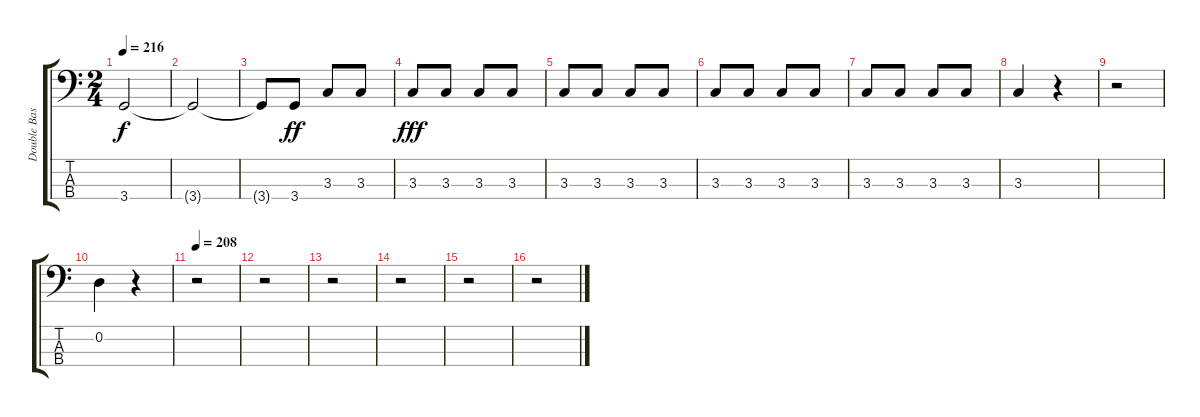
\track ("Double Bass" "Double Bas") {instrument contrabass}
\staff {score tabs}
\tuning (G2 D2 A1 E1) {hide}
\ts (2 4)
\tempo 216
\clef f4
\ks c
3.4{t}.2{dy f} |
3.4{t}.2 |
3.4{t}.8 3.4.8{dy ff} 3.3.8 3.3.8 |
3.3.8{dy fff} 3.3.8 3.3.8 3.3.8 |
3.3.8 3.3.8 3.3.8 3.3.8 |
3.3.8 3.3.8 3.3.8 3.3.8 |
3.3.8 3.3.8 3.3.8 3.3.8 |
3.3.4 r.4 |
r.2 |
0.2.4 r.4 |
\tempo 208
r.2 |
r.2 |
r.2 |
r.2 |
r.2 |
r.2
